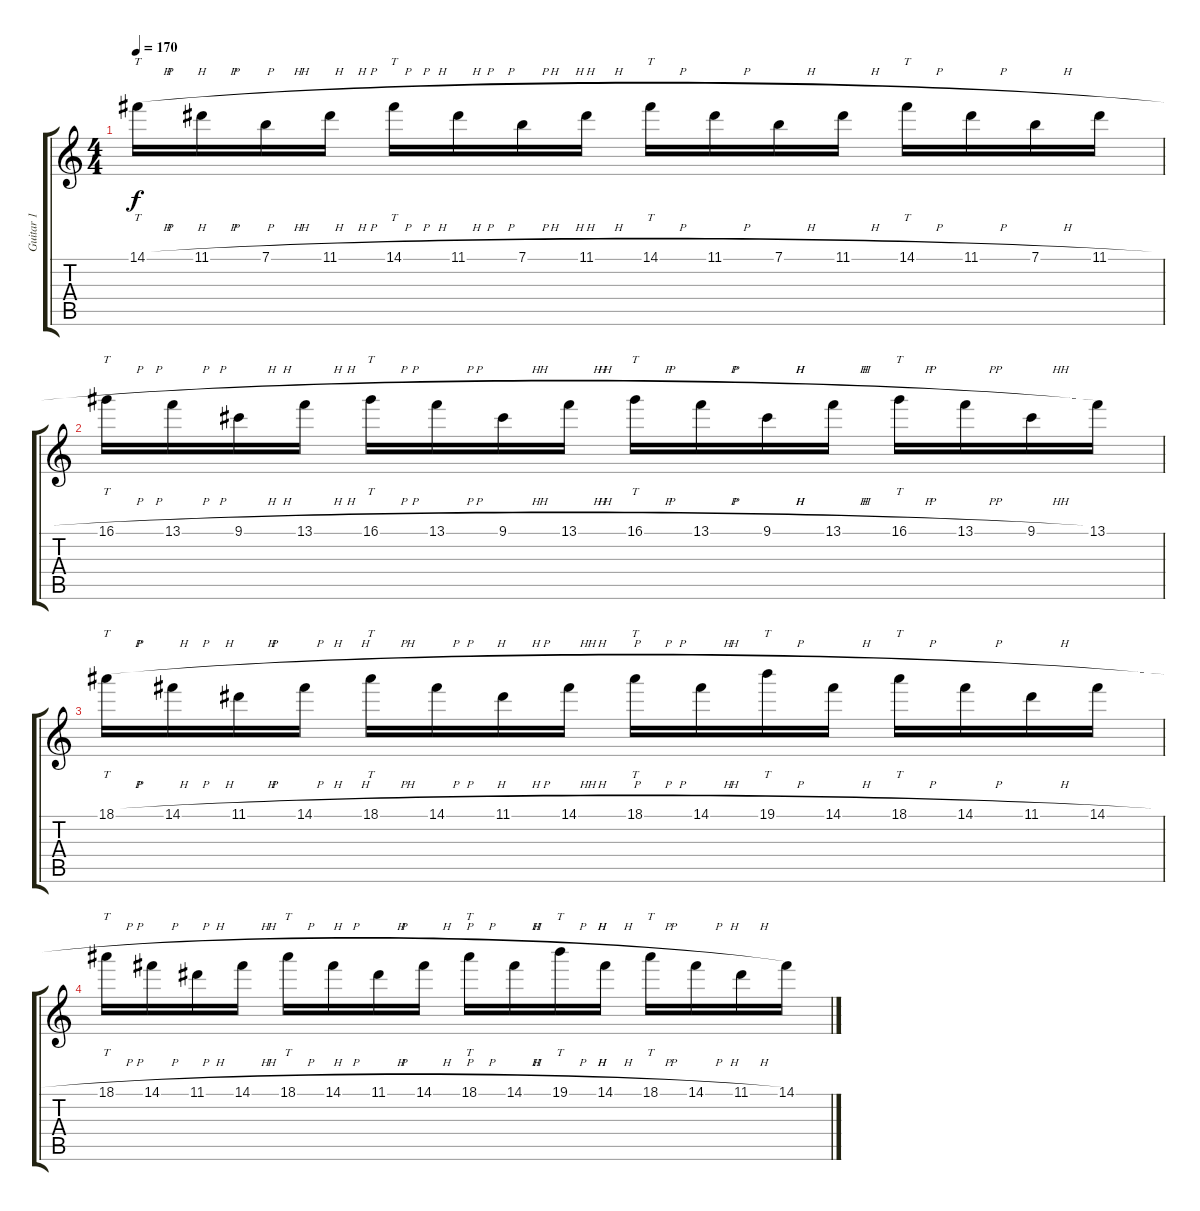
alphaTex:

\track ("Guitar 1" "Guitar 1") {instrument distortionguitar}
\staff {score tabs}
\tuning (E4 B3 G3 D3 A2 E2) {hide}
\ts (4 4)
\tempo 170
\clef g2
\ks c
14.1{h}.16{tt dy f} 11.1{h}.16 7.1{h}.16 11.1{h}.16 14.1{h}.16{tt} 11.1{h}.16 7.1{h}.16 11.1{h}.16 14.1{h}.16{tt} 11.1{h}.16 7.1{h}.16 11.1{h}.16 14.1{h}.16{tt} 11.1{h}.16 7.1{h}.16 11.1{h}.16 |
16.1{h}.16{tt} 13.1{h}.16 9.1{h}.16 13.1{h}.16 16.1{h}.16{tt} 13.1{h}.16 9.1{h}.16 13.1{h}.16 16.1{h}.16{tt} 13.1{h}.16 9.1{h}.16 13.1{h}.16 16.1{h}.16{tt} 13.1{h}.16 9.1{h}.16 13.1.16 |
18.1{h}.16{tt} 14.1{h}.16 11.1{h}.16 14.1{h}.16 18.1{h}.16{tt} 14.1{h}.16 11.1{h}.16 14.1{h}.16 18.1{h}.16{tt} 14.1{h}.16 19.1{h}.16{tt} 14.1{h}.16 18.1{h}.16{tt} 14.1{h}.16 11.1{h}.16 14.1{h}.16 |
18.1{h}.16{tt} 14.1{h}.16 11.1{h}.16 14.1{h}.16 18.1{h}.16{tt} 14.1{h}.16 11.1{h}.16 14.1{h}.16 18.1{h}.16{tt} 14.1{h}.16 19.1{h}.16{tt} 14.1{h}.16 18.1{h}.16{tt} 14.1{h}.16 11.1{h}.16 14.1{h}.16
